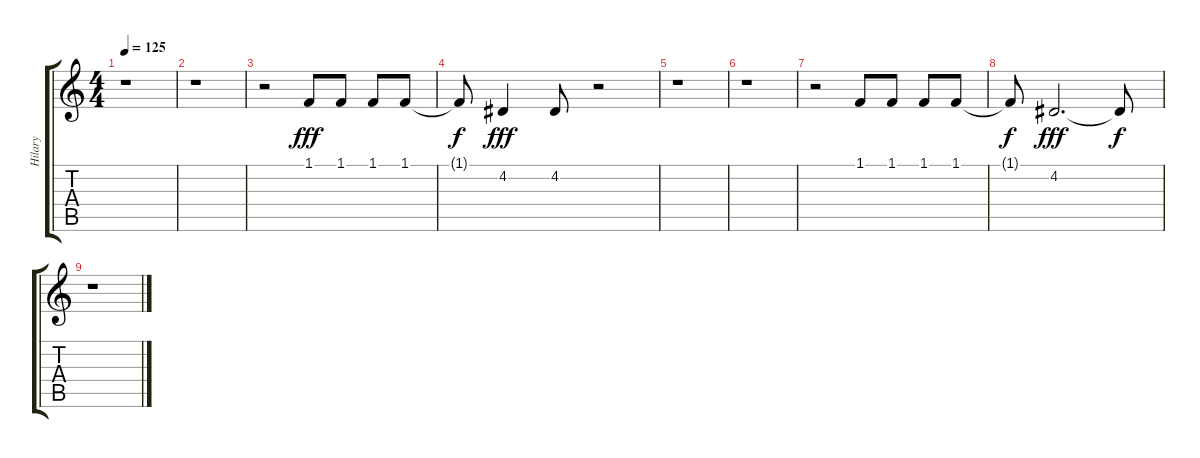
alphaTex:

\track ("Hilary" "Hilary") {instrument tenorsax}
\staff {score tabs}
\tuning (E4 B3 G3 D3 A2 E2) {hide}
\ts (4 4)
\tempo 125
\clef g2
\ks c
r.1{dy fff} |
r.1 |
r.2 1.1.8 1.1.8 1.1.8 1.1.8 |
1.1{t}.8{dy f} 4.2.4{dy fff} 4.2.8 r.2 |
r.1 |
r.1 |
r.2 1.1.8 1.1.8 1.1.8 1.1.8 |
1.1{t}.8{dy f} 4.2.2{d dy fff} 4.2{t}.8{dy f} |
r.1
